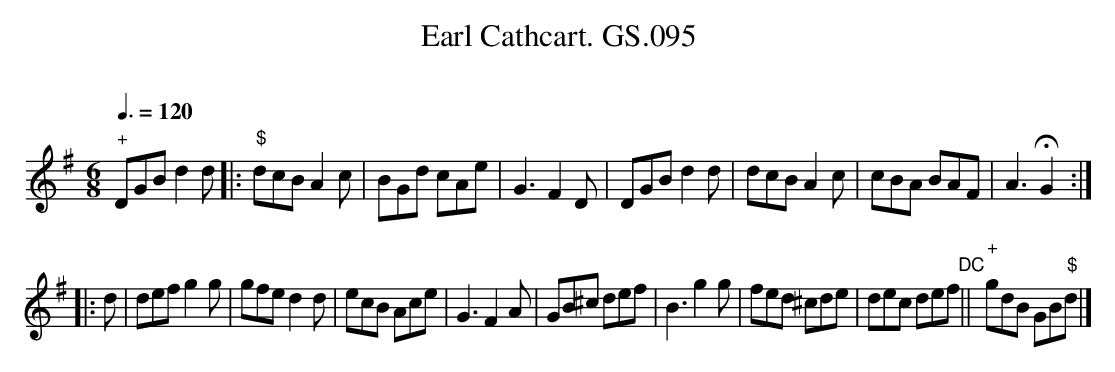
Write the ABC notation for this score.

X:1
T:Earl Cathcart. GS.095
M:6/8
L:1/8
Q:3/8=120
O:
K:G Major
"+" DGB d2d |: "$" dcB A2 c | BGd cAe | G3F2D |
DGB d2d | dcB A2 c | cBA BAF | A3HG2 :|!
|: d | def g2g | gfe d2d |ecB Ace | G3F2A | GB^c def |
B3 g2g | fed ^cde | dec def "^DC"|| "+" gdB GB"$"d |]
